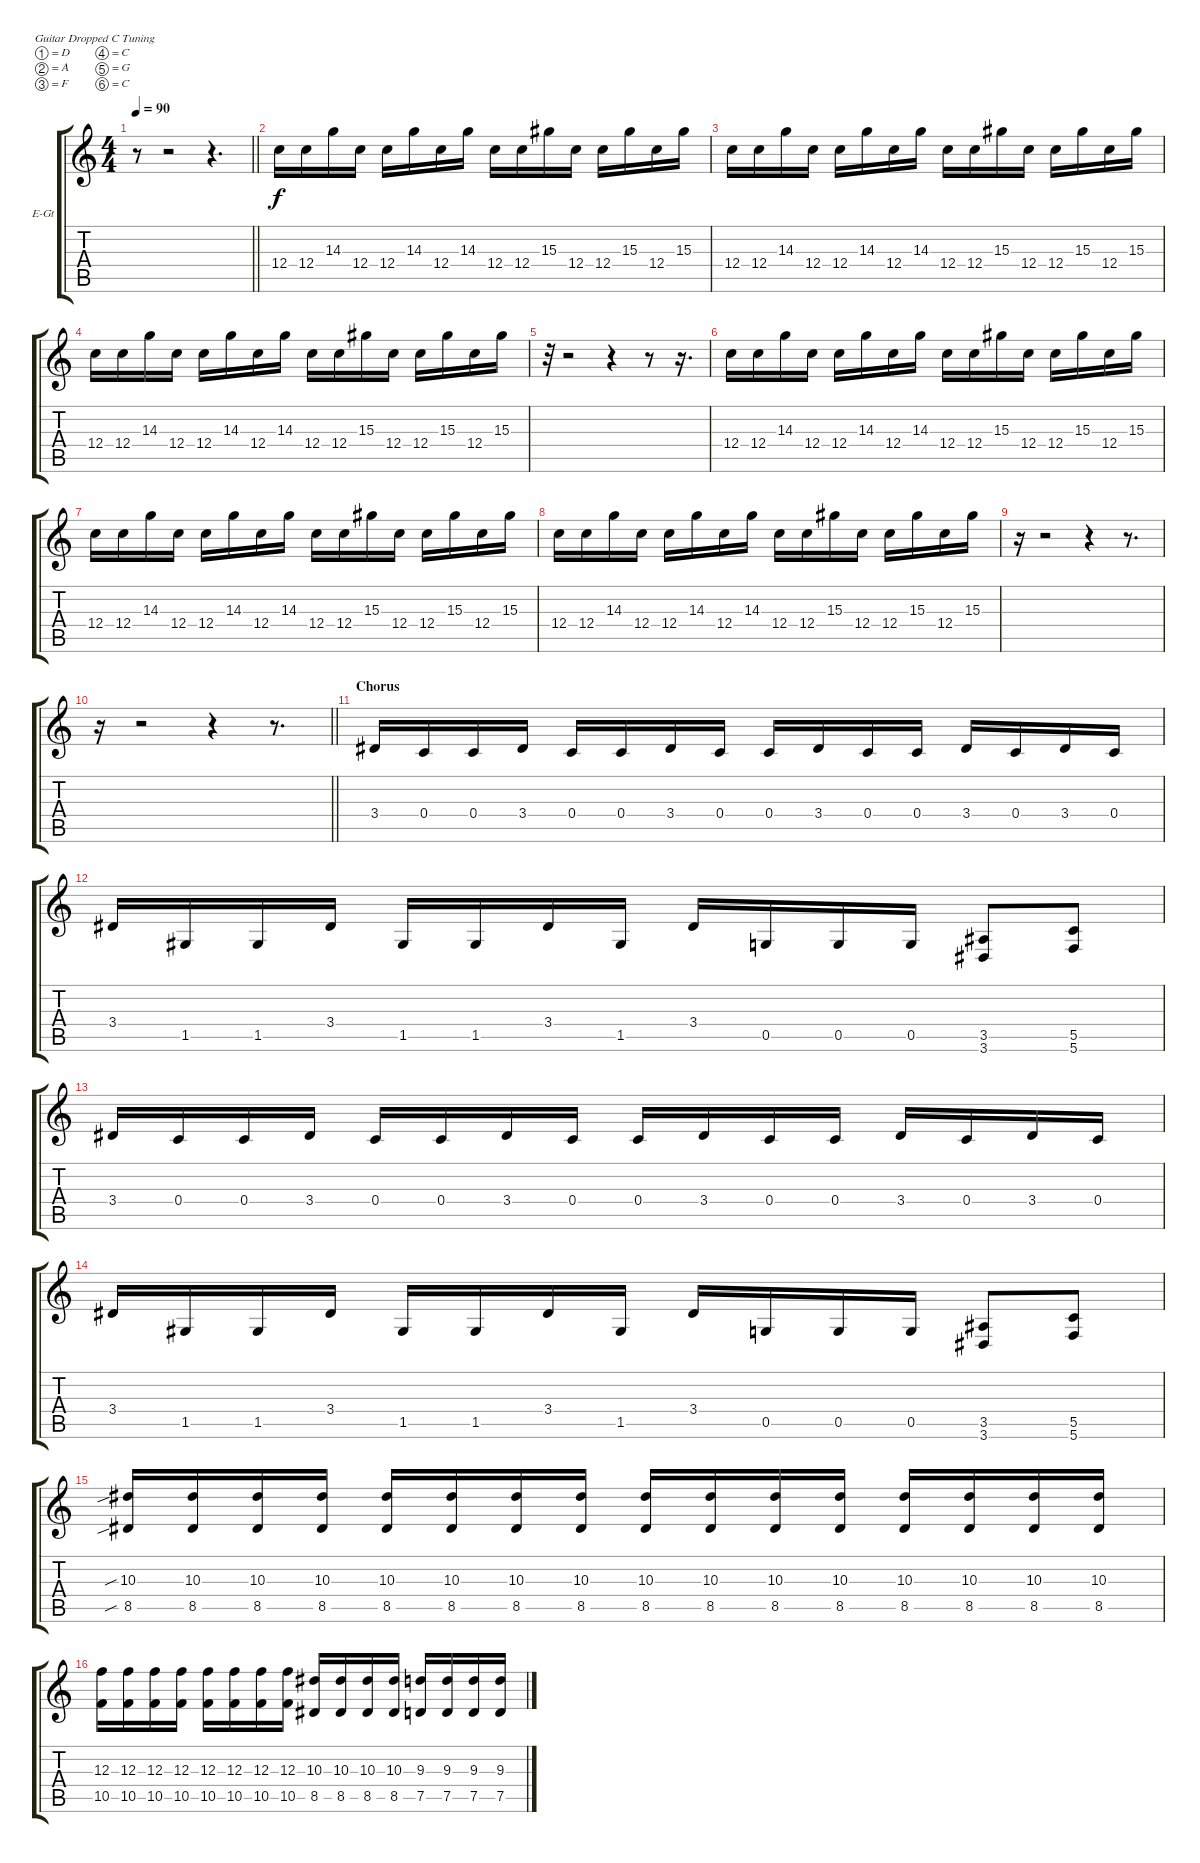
\bracketExtendMode groupsimilarinstruments
\firstSystemTrackNameOrientation horizontal
\otherSystemsTrackNameOrientation horizontal
\track ("Michael Paget" "E-Gt") {instrument distortionguitar}
\staff {score tabs}
\tuning (D4 A3 F3 C3 G2 C2)
\ts (4 4)
\tempo 90
\clef g2
\barLineRight lightlight
\ks c
r.8{dy f} r.2 r.4{d} |
12.4.16 12.4.16 14.3.16 12.4.16 12.4.16 14.3.16 12.4.16 14.3.16 12.4.16 12.4.16 15.3.16 12.4.16 12.4.16 15.3.16 12.4.16 15.3.16 |
12.4.16 12.4.16 14.3.16 12.4.16 12.4.16 14.3.16 12.4.16 14.3.16 12.4.16 12.4.16 15.3.16 12.4.16 12.4.16 15.3.16 12.4.16 15.3.16 |
12.4.16 12.4.16 14.3.16 12.4.16 12.4.16 14.3.16 12.4.16 14.3.16 12.4.16 12.4.16 15.3.16 12.4.16 12.4.16 15.3.16 12.4.16 15.3.16 |
r.32 r.2 r.4 r.8 r.16{d} |
12.4.16 12.4.16 14.3.16 12.4.16 12.4.16 14.3.16 12.4.16 14.3.16 12.4.16 12.4.16 15.3.16 12.4.16 12.4.16 15.3.16 12.4.16 15.3.16 |
12.4.16 12.4.16 14.3.16 12.4.16 12.4.16 14.3.16 12.4.16 14.3.16 12.4.16 12.4.16 15.3.16 12.4.16 12.4.16 15.3.16 12.4.16 15.3.16 |
12.4.16 12.4.16 14.3.16 12.4.16 12.4.16 14.3.16 12.4.16 14.3.16 12.4.16 12.4.16 15.3.16 12.4.16 12.4.16 15.3.16 12.4.16 15.3.16 |
r.16 r.2 r.4 r.8{d} |
\barLineRight lightlight
r.16 r.2 r.4 r.8{d} |
\section ("" "Chorus")
3.4.16 0.4.16 0.4.16 3.4.16 0.4.16 0.4.16 3.4.16 0.4.16 0.4.16 3.4.16 0.4.16 0.4.16 3.4.16 0.4.16 3.4.16 0.4.16 |
3.4.16 1.5.16 1.5.16 3.4.16 1.5.16 1.5.16 3.4.16 1.5.16 3.4.16 0.5.16 0.5.16 0.5.16 (3.5 3.6).8 (5.5 5.6).8 |
3.4.16 0.4.16 0.4.16 3.4.16 0.4.16 0.4.16 3.4.16 0.4.16 0.4.16 3.4.16 0.4.16 0.4.16 3.4.16 0.4.16 3.4.16 0.4.16 |
3.4.16 1.5.16 1.5.16 3.4.16 1.5.16 1.5.16 3.4.16 1.5.16 3.4.16 0.5.16 0.5.16 0.5.16 (3.5 3.6).8 (5.5 5.6).8 |
(10.3{sib} 8.5{sib}).16 (10.3 8.5).16 (10.3 8.5).16 (10.3 8.5).16 (10.3 8.5).16 (10.3 8.5).16 (10.3 8.5).16 (10.3 8.5).16 (10.3 8.5).16 (10.3 8.5).16 (10.3 8.5).16 (10.3 8.5).16 (10.3 8.5).16 (10.3 8.5).16 (10.3 8.5).16 (10.3 8.5).16 |
(12.3 10.5).16 (12.3 10.5).16 (12.3 10.5).16 (12.3 10.5).16 (12.3 10.5).16 (12.3 10.5).16 (12.3 10.5).16 (12.3 10.5).16 (10.3 8.5).16 (10.3 8.5).16 (10.3 8.5).16 (10.3 8.5).16 (9.3 7.5).16 (9.3 7.5).16 (9.3 7.5).16 (9.3 7.5).16
